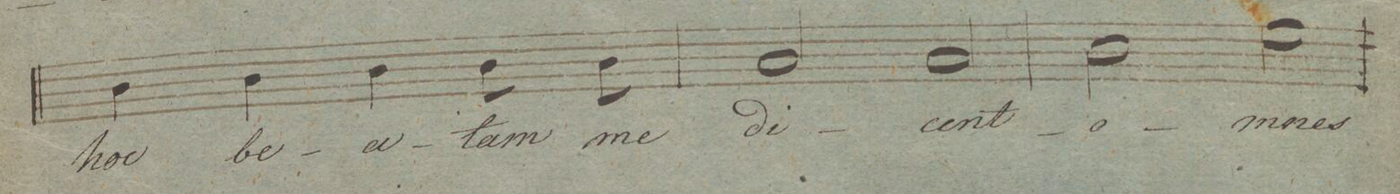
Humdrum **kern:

**kern	**text	**dynam
*I"Tenore.	*	*
*clefC4	*	*
*k[]	*	*
*met(c|)	*	*
*M2/2	*	*
4A\	hoc	.
4A\	be-	.
4A\	-a-	.
8A\	-tam	.
8A\	me-	.
=38	=38	=38
2G/	-di-	.
2G/	-cent	.
=39	=39	=39
2A\	om-	.
2d\	-nes	.
=40	=40	=40
*-	*-	*-
